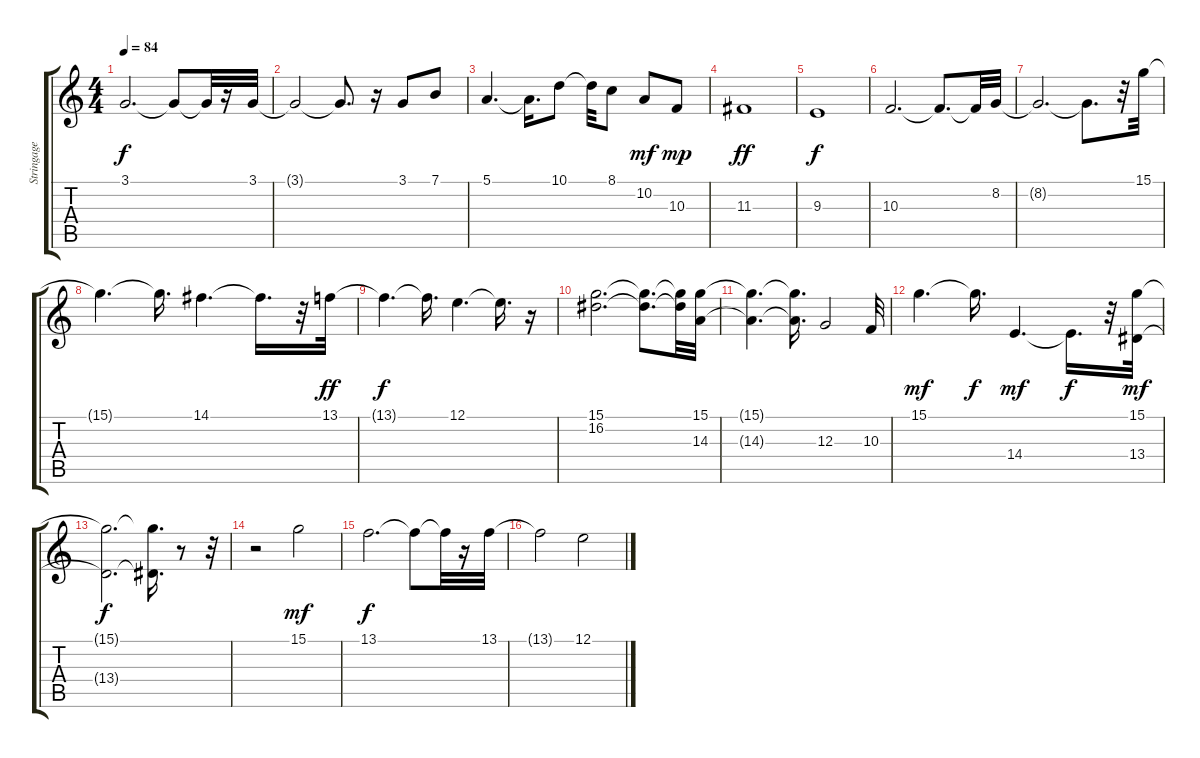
\track ("Stringage" "Stringage") {instrument violin}
\staff {score tabs}
\tuning (E4 B3 G3 D3 A2 E2) {hide}
\ts (4 4)
\tempo 84
\clef g2
\ks c
3.1{t}.2{d dy f} 3.1{t}.8 3.1{t}.32 r.16 3.1.32 |
3.1{t}.2 3.1{t}.8{d} r.16 3.1.8 7.1.8 |
5.1.4{d} 5.1{t}.16{d} 10.1.8 10.1{t}.32 8.1.8 10.2.8{dy mf} 10.3.8{dy mp} |
11.3.1{dy ff} |
9.3.1{dy f} |
10.3.2{d} 10.3{t}.8{d} 10.3{t}.32 8.2.32 |
8.2{t}.2{d} 8.2{t}.8{d} r.32 15.1.32 |
15.1{t}.4{d} 15.1{t}.16{d} 14.1.4{d} 14.1{t}.16{d} r.32 13.1.32{dy ff} |
13.1{t}.4{d dy f} 13.1{t}.16{d} 12.1.4{d} 12.1{t}.16{d} r.16 |
(15.1 16.2).2{d} (15.1{t} 16.2{t}).8{d} (15.1{t} 16.2{t}).32 (15.1 14.3).32 |
(15.1{t} 14.3{t}).4{d} (15.1{t} 14.3{t}).16{d} 12.3.2 10.3.32 |
15.1.4{d dy mf} 15.1{t}.16{d dy f} 14.4.4{d dy mf} 14.4{t}.16{d dy f} r.32 (15.1 13.4).32{dy mf} |
(15.1{t} 13.4{t}).2{d dy f} (15.1{t} 13.4{t}).16{d} r.8 r.32 |
r.2 15.1.2{dy mf} |
13.1.2{d dy f} 13.1{t}.8 13.1{t}.32 r.16 13.1.32 |
13.1{t}.2 12.1.2
